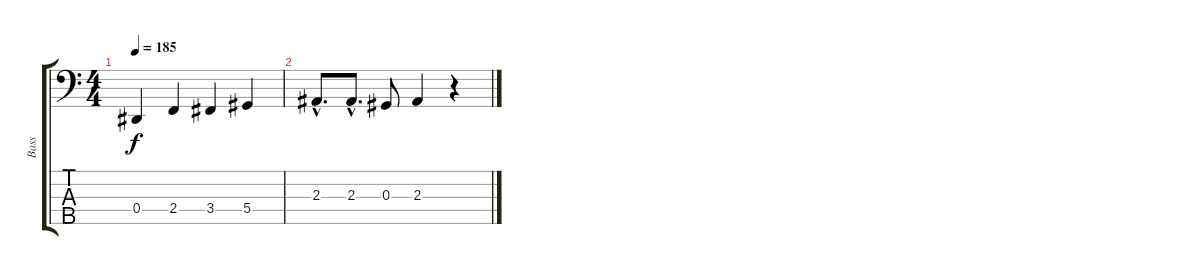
\track ("Bass" "Bass") {instrument electricbassfinger}
\staff {score tabs}
\tuning (Gb2 Db2 Ab1 Eb1 Bb0) {hide}
\ts (4 4)
\tempo 185
\clef f4
\ks c
0.4.4{dy f} 2.4.4 3.4.4 5.4.4 |
2.3{hac}.8{d} 2.3{hac}.8{d} 0.3.8 2.3.4 r.4
